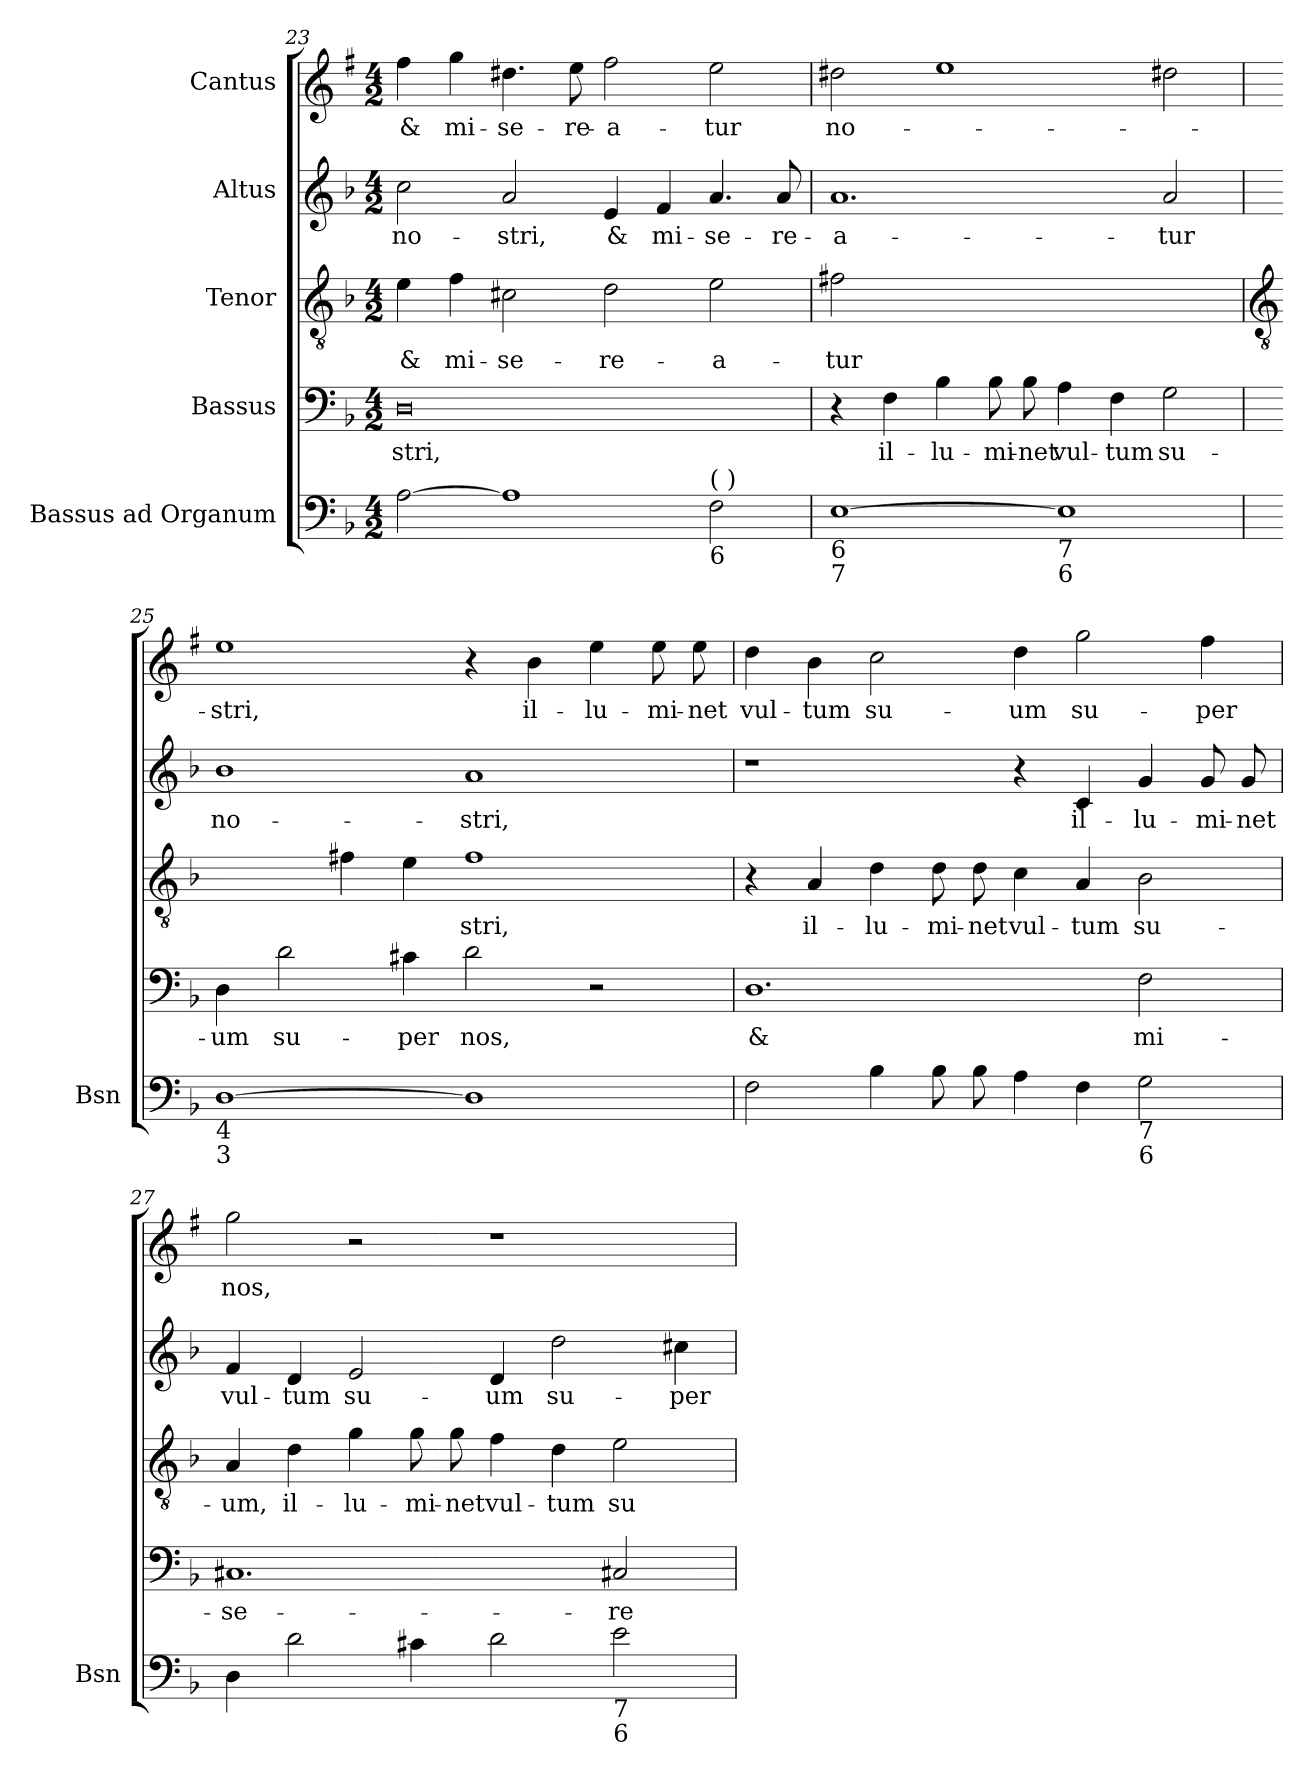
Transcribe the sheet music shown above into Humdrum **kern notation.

**kern	**kern	**text	**kern	**text	**kern	**text	**kern	**text
*part5	*part4	*part4	*part3	*part3	*part2	*part2	*part1	*part1
*staff5	*staff4	*staff4	*staff3	*staff3	*staff2	*staff2	*staff1	*staff1
*I"Bassus ad Organum	*I"Bassus	*	*I"Tenor	*	*I"Altus	*	*I"Cantus	*
*I'Bsn	*	*	*	*	*	*	*	*
!!LO:LB:g=z
*clefF4	*clefF4	*	*clefGv2	*	*clefG2	*	*clefG2	*
*	*	*	*	*	*	*	*ITrd1c2	*
*k[b-]	*k[b-]	*	*k[b-]	*	*k[b-]	*	*k[b-]	*
*F:	*F:	*	*F:	*	*F:	*	*F:	*
*M4/2	*M4/2	*	*M4/2	*	*M4/2	*	*M4/2	*
=23	=23	=23	=23	=23	=23	=23	=23	=23
!	!	!LO:LY:b	!	!LO:LY:b	!	!LO:LY:b	!	!LO:LY:b
[2A	0D	-stri,	4e	&	2cc	no-	4ee	&
!	!	!	!	!LO:LY:b	!	!	!	!LO:LY:b
.	.	.	4f	mi-	.	.	4ff	mi-
!	!	!	!	!LO:LY:b	!	!LO:LY:b	!	!LO:LY:b
1A]	.	.	2c#X	-se-	2a	-stri,	4.cc#X	-se-
!	!	!	!	!	!	!	!	!LO:LY:b
.	.	.	.	.	.	.	8dd	-re-
!	!	!	!	!LO:LY:b	!	!LO:LY:b	!	!LO:LY:b
.	.	.	2d	-re-	4e	&	2ee	-a-
!	!	!	!	!	!	!LO:LY:b	!	!
.	.	.	.	.	4f	mi-	.	.
!LO:TX:a:t=(  )	!	!	!	!	!	!	!	!
!LO:TX:b:t=6	!	!	!	!	!	!	!	!
!	!	!	!	!LO:LY:b	!	!LO:LY:b	!	!LO:LY:b
2F	.	.	2e	-a-	4.a	-se-	2dd	-tur
!	!	!	!	!	!	!LO:LY:b	!	!
.	.	.	.	.	8a	-re-	.	.
=24	=24	=24	=24	=24	=24	=24	=24	=24
!LO:TX:b:t=6	!	!	!	!	!	!	!	!
!LO:TX:b:t=7	!	!	!	!	!	!	!	!
!	!	!	!	!LO:LY:b	!	!LO:LY:b	!	!LO:LY:b
[1E	4r	.	2f#X	-tur	1.a	-a-	2cc#X	no-
!	!	!LO:LY:b	!	!	!	!	!	!
.	4F	il-	.	.	.	.	.	.
!	!	!LO:LY:b	!	!LO:LY:b	!	!	!	!
.	4B-	-lu-	[1gyy	no-	.	.	1dd	.
!	!	!LO:LY:b	!	!	!	!	!	!
.	8B-	-mi-	.	.	.	.	.	.
!	!	!LO:LY:b	!	!	!	!	!	!
.	8B-	-net	.	.	.	.	.	.
!LO:TX:b:t=7	!	!	!	!	!	!	!	!
!LO:TX:b:t=6	!	!	!	!	!	!	!	!
!	!	!LO:LY:b	!	!	!	!	!	!
1E]	4A	vul-	.	.	.	.	.	.
!	!	!LO:LY:b	!	!	!	!	!	!
.	4F	-tum	.	.	.	.	.	.
!	!	!LO:LY:b	!	!	!	!LO:LY:b	!	!
.	2G	su-	2ryy	.	2a	-tur	2cc#X	.
!!LO:LB:g=z
=25	=25	=25	=25	=25	=25	=25	=25	=25
*	*	*	*clefGv2	*	*	*	*	*
!LO:TX:b:t=4	!	!	!	!	!	!	!	!
!LO:TX:b:t=3	!	!	!	!	!	!	!	!
!	!	!LO:LY:b	!	!	!	!LO:LY:b	!	!LO:LY:b
[1D	4D	-um	2gyy]	.	1b-	no-	1dd	-stri,
!	!	!LO:LY:b	!	!	!	!	!	!
.	2d	su-	.	.	.	.	.	.
.	.	.	4f#X	.	.	.	.	.
!	!	!LO:LY:b	!	!	!	!	!	!
.	4c#X	-per	4e	.	.	.	.	.
!	!	!LO:LY:b	!	!LO:LY:b	!	!LO:LY:b	!	!
1D]	2d	nos,	1f#	-stri,	1a	-stri,	4r	.
!	!	!	!	!	!	!	!	!LO:LY:b
.	.	.	.	.	.	.	4a	il-
!	!	!	!	!	!	!	!	!LO:LY:b
.	2r	.	.	.	.	.	4dd	-lu-
!	!	!	!	!	!	!	!	!LO:LY:b
.	.	.	.	.	.	.	8dd	-mi-
!	!	!	!	!	!	!	!	!LO:LY:b
.	.	.	.	.	.	.	8dd	-net
!!LO:LB:g=z
=26	=26	=26	=26	=26	=26	=26	=26	=26
!	!	!LO:LY:b	!	!	!	!	!	!LO:LY:b
2F	1.D	&	4r	.	1r	.	4cc	vul-
!	!	!	!	!LO:LY:b	!	!	!	!LO:LY:b
.	.	.	4A	il-	.	.	4a	-tum
!	!	!	!	!LO:LY:b	!	!	!	!LO:LY:b
4B-	.	.	4d	-lu-	.	.	2b-	su-
!	!	!	!	!LO:LY:b	!	!	!	!
8B-	.	.	8d	-mi-	.	.	.	.
!	!	!	!	!LO:LY:b	!	!	!	!
8B-	.	.	8d	-net	.	.	.	.
!	!	!	!	!LO:LY:b	!	!	!	!LO:LY:b
4A	.	.	4c	vul-	4r	.	4cc	-um
!	!	!	!	!LO:LY:b	!	!LO:LY:b	!	!LO:LY:b
4F	.	.	4A	-tum	4c	il-	2ff	su-
!LO:TX:b:t=7	!	!	!	!	!	!	!	!
!LO:TX:b:t=6	!	!	!	!	!	!	!	!
!	!	!LO:LY:b	!	!LO:LY:b	!	!LO:LY:b	!	!
2G	2F	mi-	2B-	su-	4g	-lu-	.	.
!	!	!	!	!	!	!LO:LY:b	!	!LO:LY:b
.	.	.	.	.	8g	-mi-	4ee	-per
!	!	!	!	!	!	!LO:LY:b	!	!
.	.	.	.	.	8g	-net	.	.
=27	=27	=27	=27	=27	=27	=27	=27	=27
!	!	!LO:LY:b	!	!LO:LY:b	!	!LO:LY:b	!	!LO:LY:b
4D	1.C#X	-se-	4A	-um,	4f	vul-	2ff	nos,
!	!	!	!	!LO:LY:b	!	!LO:LY:b	!	!
2d	.	.	4d	il-	4d	-tum	.	.
!	!	!	!	!LO:LY:b	!	!LO:LY:b	!	!
.	.	.	4g	-lu-	2e	su-	2r	.
!	!	!	!	!LO:LY:b	!	!	!	!
4c#X	.	.	8g	-mi-	.	.	.	.
!	!	!	!	!LO:LY:b	!	!	!	!
.	.	.	8g	-net	.	.	.	.
!	!	!	!	!LO:LY:b	!	!LO:LY:b	!	!
2d	.	.	4f	vul-	4d	-um	1r	.
!	!	!	!	!LO:LY:b	!	!LO:LY:b	!	!
.	.	.	4d	-tum	2dd	su-	.	.
!LO:TX:b:t=7	!	!	!	!	!	!	!	!
!LO:TX:b:t=6	!	!	!	!	!	!	!	!
!	!	!LO:LY:b	!	!LO:LY:b	!	!	!	!
2e	2C#X	-re-	2e	su-	.	.	.	.
!	!	!	!	!	!	!LO:LY:b	!	!
.	.	.	.	.	4cc#X	-per	.	.
=	=	=	=	=	=	=	=	=
*-	*-	*-	*-	*-	*-	*-	*-	*-
